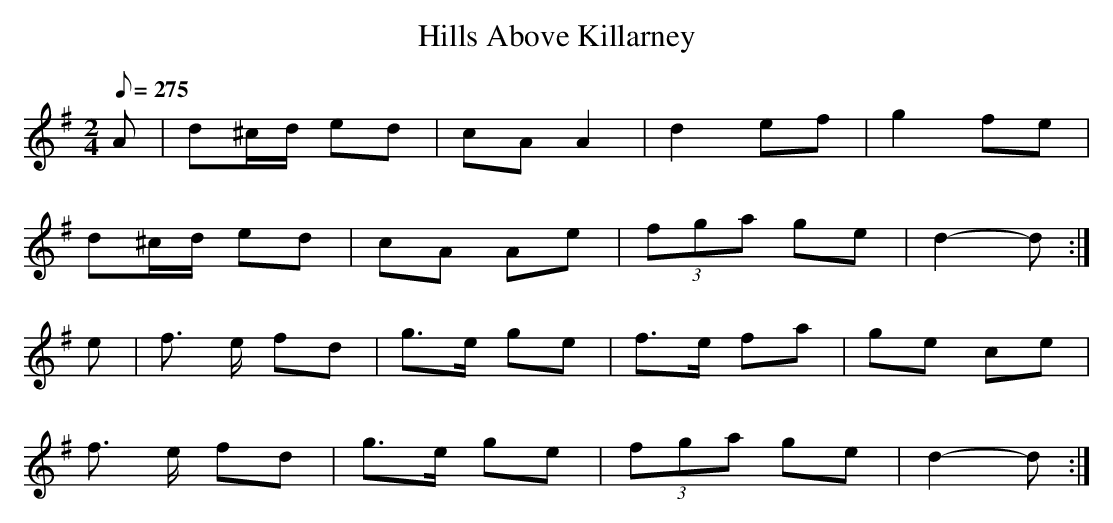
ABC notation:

X:1
T: Hills Above Killarney
L: 1/8
M: 2/4
Q: 275
K: Dmix
A | d^c/d/ ed | cA A2 | d2 ef | g2 fe |
d^c/d/ ed | cA Ae | (3fga ge | d2-d :|
e | f> e fd | g>e ge | f>e fa | ge ce |
f> e fd | g>e ge | (3fga ge | d2-d :|
